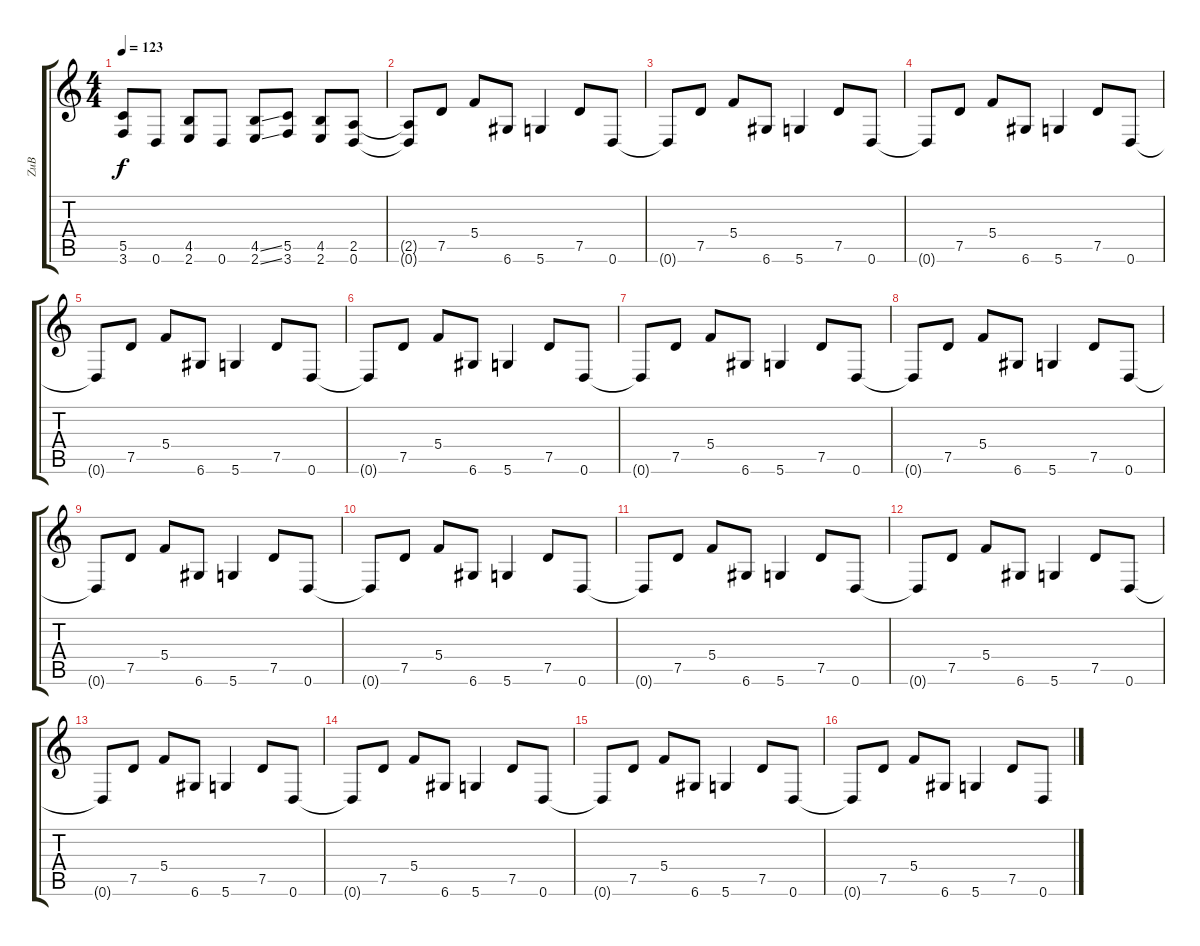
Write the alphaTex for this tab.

\track ("ZuB" "ZuB") {instrument distortionguitar}
\staff {score tabs}
\tuning (D4 A3 F3 C3 G2 D2) {hide}
\ts (4 4)
\tempo 123
\clef g2
\ks c
(5.5{t} 3.6{t}).8{dy f} 0.6.8 (4.5 2.6).8 0.6.8 (4.5{ss} 2.6{ss}).8 (5.5 3.6).8 (4.5 2.6).8 (2.5 0.6).8 |
(2.5{t} 0.6{t}).8 7.5.8{instrument electricguitarclean} 5.4.8 6.6.8 5.6.4 7.5.8 0.6.8 |
0.6{t}.8 7.5.8 5.4.8 6.6.8 5.6.4 7.5.8 0.6.8 |
0.6{t}.8 7.5.8 5.4.8 6.6.8 5.6.4 7.5.8 0.6.8 |
0.6{t}.8 7.5.8 5.4.8 6.6.8 5.6.4 7.5.8 0.6.8 |
0.6{t}.8 7.5.8 5.4.8 6.6.8 5.6.4 7.5.8 0.6.8 |
0.6{t}.8 7.5.8 5.4.8 6.6.8 5.6.4 7.5.8 0.6.8 |
0.6{t}.8 7.5.8 5.4.8 6.6.8 5.6.4 7.5.8 0.6.8 |
0.6{t}.8 7.5.8 5.4.8 6.6.8 5.6.4 7.5.8 0.6.8 |
0.6{t}.8 7.5.8 5.4.8 6.6.8 5.6.4 7.5.8 0.6.8 |
0.6{t}.8 7.5.8 5.4.8 6.6.8 5.6.4 7.5.8 0.6.8 |
0.6{t}.8 7.5.8 5.4.8 6.6.8 5.6.4 7.5.8 0.6.8 |
0.6{t}.8 7.5.8 5.4.8 6.6.8 5.6.4 7.5.8 0.6.8 |
0.6{t}.8 7.5.8 5.4.8 6.6.8 5.6.4 7.5.8 0.6.8 |
0.6{t}.8 7.5.8 5.4.8 6.6.8 5.6.4 7.5.8 0.6.8 |
0.6{t}.8 7.5.8 5.4.8 6.6.8 5.6.4 7.5.8 0.6.8
